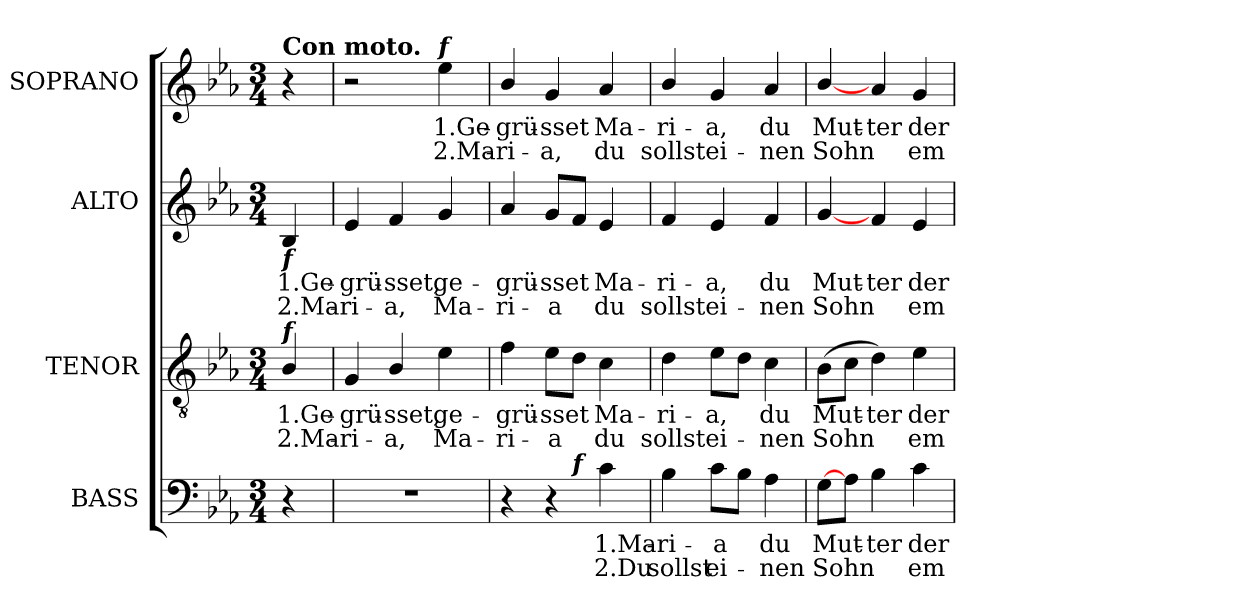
**kern	**text	**text	**kern	**text	**text	**kern	**text	**text	**kern	**text	**text
*part4	*part4	*part4	*part3	*part3	*part3	*part2	*part2	*part2	*part1	*part1	*part1
*staff4	*staff4	*staff4	*staff3	*staff3	*staff3	*staff2	*staff2	*staff2	*staff1	*staff1	*staff1
*I"BASS	*	*	*I"TENOR	*	*	*I"ALTO	*	*	*I"SOPRANO	*	*
*I'B.	*	*	*I'T.	*	*	*I'A.	*	*	*I'S.	*	*
!!LO:PB:g=z
*clefF4	*	*	*clefGv2	*	*	*clefG2	*	*	*clefG2	*	*
*	*	*	*ITrd7c12	*	*	*	*	*	*	*	*
*k[b-e-a-]	*	*	*k[b-e-a-]	*	*	*k[b-e-a-]	*	*	*k[b-e-a-]	*	*
*E-:	*	*	*E-:	*	*	*E-:	*	*	*E-:	*	*
*M3/4	*	*	*M3/4	*	*	*M3/4	*	*	*M3/4	*	*
*MM120	*	*	*MM120	*	*	*MM120	*	*	*MM120	*	*
=	=	=	=	=	=	=	=	=	=	=	=
!	!	!	!	!LO:LY:b:color=#000000	!LO:LY:b:color=#000000	!	!	!	!	!	!
!	!	!	!	!	!	!	!	!	!LO:TX:a:B:t=Con moto.	!	!
!	!	!	!	!	!	!LO:TX:b:Bi:t=f	!	!	!	!	!
!	!	!	!LO:TX:a:Bi:t=f	!	!	!	!	!	!	!	!
!	!	!	!	!	!	!	!LO:LY:b:color=#000000	!LO:LY:b:color=#000000	!	!	!
4r	.	.	4BB-i/	1.Ge-	2.Ma-	4B-i/	1.Ge-	2.Ma-	4r	.	.
=1	=1	=1	=1	=1	=1	=1	=1	=1	=1	=1	=1
!LO:N:vis=1	!	!	!	!	!	!	!	!	!	!	!
!	!	!	!	!LO:LY:b:color=#000000	!LO:LY:b:color=#000000	!	!	!	!	!	!
!	!	!	!	!	!	!	!LO:LY:b:color=#000000	!LO:LY:b:color=#000000	!	!	!
2.r	.	.	4GGi/	-grü-	-ri-	4e-i/	-grü-	-ri-	2r	.	.
!	!	!	!	!LO:LY:b:color=#000000	!LO:LY:b:color=#000000	!	!	!	!	!	!
!	!	!	!	!	!	!	!LO:LY:b:color=#000000	!LO:LY:b:color=#000000	!	!	!
.	.	.	4BB-i/	-sset,	-a,	4fi/	-sset,	-a,	.	.	.
!	!	!	!	!LO:LY:b:color=#000000	!LO:LY:b:color=#000000	!	!	!	!	!	!
!	!	!	!	!	!	!	!LO:LY:b:color=#000000	!LO:LY:b:color=#000000	!	!	!
!	!	!	!	!	!	!	!	!	!LO:TX:a:Bi:t=f	!	!
!	!	!	!	!	!	!	!	!	!	!LO:LY:b:color=#000000	!LO:LY:b:color=#000000
.	.	.	4E-i\	ge-	Ma-	4gi/	ge-	Ma-	4ee-i\	1.Ge-	2.Ma-
=2	=2	=2	=2	=2	=2	=2	=2	=2	=2	=2	=2
!	!	!	!	!LO:LY:b:color=#000000	!LO:LY:b:color=#000000	!	!	!	!	!	!
!	!	!	!	!	!	!	!LO:LY:b:color=#000000	!LO:LY:b:color=#000000	!	!	!
!	!	!	!	!	!	!	!	!	!	!LO:LY:b:color=#000000	!LO:LY:b:color=#000000
*^	*	*	*	*	*	*	*	*	*	*	*
4r	4.ryy	.	.	4Fi\	-grü-	-ri-	4a-i/	-grü-	-ri-	4b-i/	-grü-	-ri-
!	!	!	!	!	!LO:LY:b:color=#000000	!LO:LY:b:color=#000000	!	!	!	!	!	!
!	!	!	!	!	!	!	!	!LO:LY:b:color=#000000	!LO:LY:b:color=#000000	!	!	!
!	!	!	!	!	!	!	!	!	!	!	!LO:LY:b:color=#000000	!LO:LY:b:color=#000000
4r	.	.	.	8E-i\L	-sset	-a	8gi/L	-sset	-a	4gi/	-sset	-a,
!	!LO:TX:a:Bi:t=f	!	!	!	!	!	!	!	!	!	!	!
.	4.ryy	.	.	8Di\J	.	.	8fi/J	.	.	.	.	.
!	!	!LO:LY:b:color=#000000	!LO:LY:b:color=#000000	!	!	!	!	!	!	!	!	!
!	!	!	!	!	!LO:LY:b:color=#000000	!LO:LY:b:color=#000000	!	!	!	!	!	!
!	!	!	!	!	!	!	!	!LO:LY:b:color=#000000	!LO:LY:b:color=#000000	!	!	!
!	!	!	!	!	!	!	!	!	!	!	!LO:LY:b:color=#000000	!LO:LY:b:color=#000000
4ci\	.	1.Ma-	2.Du	4Ci\	Ma-	du	4e-i/	Ma-	du	4a-i/	Ma-	du
*v	*v	*	*	*	*	*	*	*	*	*	*	*
=3	=3	=3	=3	=3	=3	=3	=3	=3	=3	=3	=3
*^	*	*	*	*	*	*	*	*	*	*	*
!	!	!LO:LY:b:color=#000000	!LO:LY:b:color=#000000	!	!	!	!	!	!	!	!	!
*v	*v	*	*	*	*	*	*	*	*	*	*	*
*^	*	*	*	*	*	*	*	*	*	*	*
!	!	!	!	!	!LO:LY:b:color=#000000	!LO:LY:b:color=#000000	!	!	!	!	!	!
*v	*v	*	*	*	*	*	*	*	*	*	*	*
*^	*	*	*	*	*	*	*	*	*	*	*
!	!	!	!	!	!	!	!	!LO:LY:b:color=#000000	!LO:LY:b:color=#000000	!	!	!
*v	*v	*	*	*	*	*	*	*	*	*	*	*
*^	*	*	*	*	*	*	*	*	*	*	*
!	!	!	!	!	!	!	!	!	!	!	!LO:LY:b:color=#000000	!LO:LY:b:color=#000000
*v	*v	*	*	*	*	*	*	*	*	*	*	*
4B-i\	-ri-	sollst	4Di\	-ri-	sollst	4fi/	-ri-	sollst	4b-i/	-ri-	sollst
!	!LO:LY:b:color=#000000	!LO:LY:b:color=#000000	!	!	!	!	!	!	!	!	!
!	!	!	!	!LO:LY:b:color=#000000	!LO:LY:b:color=#000000	!	!	!	!	!	!
!	!	!	!	!	!	!	!LO:LY:b:color=#000000	!LO:LY:b:color=#000000	!	!	!
!	!	!	!	!	!	!	!	!	!	!LO:LY:b:color=#000000	!LO:LY:b:color=#000000
8ci\L	-a	ei-	8E-i\L	-a,	ei-	4e-i/	-a,	ei-	4gi/	-a,	ei-
8B-i\J	.	.	8Di\J	.	.	.	.	.	.	.	.
!	!LO:LY:b:color=#000000	!LO:LY:b:color=#000000	!	!	!	!	!	!	!	!	!
!	!	!	!	!LO:LY:b:color=#000000	!LO:LY:b:color=#000000	!	!	!	!	!	!
!	!	!	!	!	!	!	!LO:LY:b:color=#000000	!LO:LY:b:color=#000000	!	!	!
!	!	!	!	!	!	!	!	!	!	!LO:LY:b:color=#000000	!LO:LY:b:color=#000000
4A-i\	du	-nen	4Ci\	du	-nen	4fi/	du	-nen	4a-i/	du	-nen
=4	=4	=4	=4	=4	=4	=4	=4	=4	=4	=4	=4
!	!LO:LY:b:color=#000000	!LO:LY:b:color=#000000	!	!	!	!	!	!	!	!	!
!	!	!	!	!LO:LY:b:color=#000000	!LO:LY:b:color=#000000	!	!	!	!	!	!
!	!	!	!	!	!	!	!LO:LY:b:color=#000000	!LO:LY:b:color=#000000	!	!	!
!	!	!	!	!	!	!	!	!	!	!LO:LY:b:color=#000000	!LO:LY:b:color=#000000
[8Gi\L	Mut-	Sohn	(8BB-i\L	Mut-	Sohn	[4gi/	Mut-	Sohn	[4b-i/	Mut-	Sohn
8A-i\J	.	.	8Ci\J	.	.	.	.	.	.	.	.
!	!LO:LY:b:color=#000000	!	!	!	!	!	!	!	!	!	!
!	!	!	!	!LO:LY:b:color=#000000	!	!	!	!	!	!	!
!	!	!	!	!	!	!	!LO:LY:b:color=#000000	!	!	!	!
!	!	!	!	!	!	!	!	!	!	!LO:LY:b:color=#000000	!
4B-i\	-ter	.	4Di\)	-ter	.	4fi/	-ter	.	4a-i/	-ter	.
!	!LO:LY:b:color=#000000	!LO:LY:b:color=#000000	!	!	!	!	!	!	!	!	!
!	!	!	!	!LO:LY:b:color=#000000	!LO:LY:b:color=#000000	!	!	!	!	!	!
!	!	!	!	!	!	!	!LO:LY:b:color=#000000	!LO:LY:b:color=#000000	!	!	!
!	!	!	!	!	!	!	!	!	!	!LO:LY:b:color=#000000	!LO:LY:b:color=#000000
4ci\	der	em-	4E-i\	der	em-	4e-i/	der	em-	4gi/	der	em-
=	=	=	=	=	=	=	=	=	=	=	=
*-	*-	*-	*-	*-	*-	*-	*-	*-	*-	*-	*-
